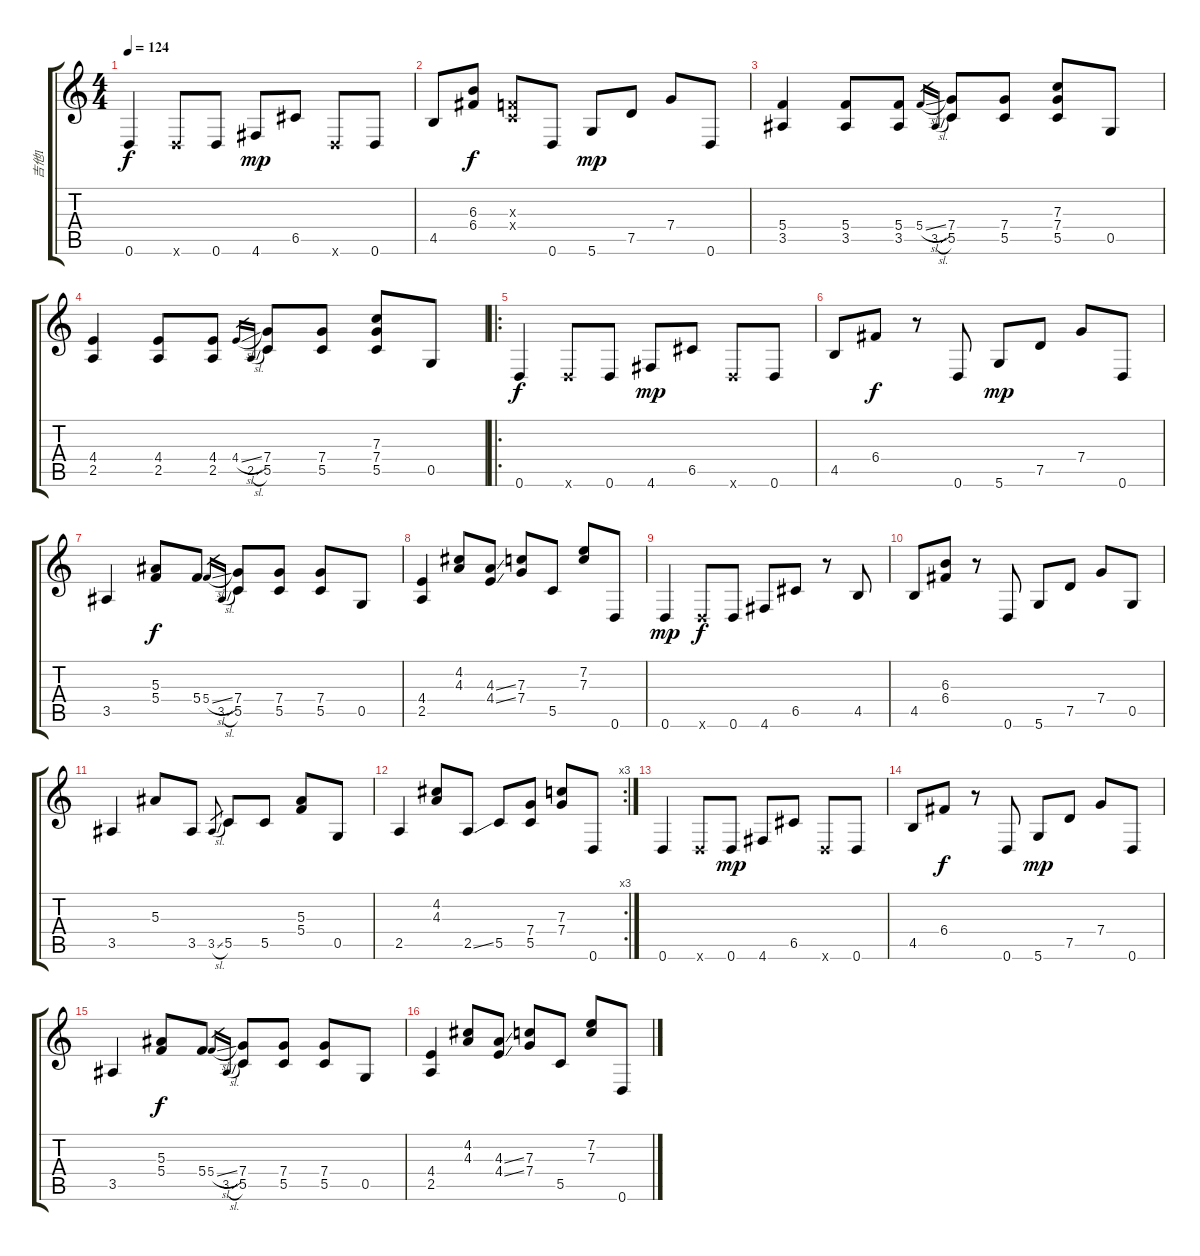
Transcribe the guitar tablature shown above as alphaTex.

\track ("吉他1" "吉他1") {instrument acousticguitarsteel}
\staff {score tabs}
\tuning (D4 A3 F3 C3 G2 D2) {hide}
\ts (4 4)
\tempo 124
\clef g2
\ks c
0.6.4{dy f instrument acousticguitarsteel} 0.6{x}.8 0.6.8 4.6.8{dy mp} 6.5.8 0.6{x}.8 0.6.8 |
4.5.8 (6.3 6.4).8{dy f} (0.3{x} 0.4{x}).8 0.6.8 5.6.8{dy mp} 7.5.8 7.4.8 0.6.8 |
(5.4 3.5).4 (5.4 3.5).8 (5.4 3.5).8 5.4{sl}.16{gr} 3.5{sl}.16{gr} (7.4 5.5).8 (7.4 5.5).8 (7.3 7.4 5.5).8 0.5.8 |
(4.4 2.5).4 (4.4 2.5).8 (4.4 2.5).8 4.4{sl}.16{gr} 2.5{sl}.16{gr} (7.4 5.5).8 (7.4 5.5).8 (7.3 7.4 5.5).8 0.5.8 |
\ro
0.6.4{dy f} 0.6{x}.8 0.6.8 4.6.8{dy mp} 6.5.8 0.6{x}.8 0.6.8 |
4.5.8 6.4.8{dy f} r.8 0.6.8 5.6.8{dy mp} 7.5.8 7.4.8 0.6.8 |
3.5.4 (5.3 5.4).8{dy f} 5.4.8 5.4{sl}.16{gr} 3.5{sl}.16{gr} (7.4 5.5).8 (7.4 5.5).8 (7.4 5.5).8 0.5.8 |
(4.4 2.5).4 (4.2 4.3).8 (4.3{ss} 4.4{ss}).8 (7.3 7.4).8 5.5.8 (7.2 7.3).8 0.6.8 |
0.6.4{dy mp} 0.6{x}.8{dy f} 0.6.8 4.6.8 6.5.8 r.8 4.5.8 |
4.5.8 (6.3 6.4).8 r.8 0.6.8 5.6.8 7.5.8 7.4.8 0.5.8 |
3.5.4 5.3.8 3.5.8 3.5{sl}.8{gr} 5.5.8 5.5.8 (5.3 5.4).8 0.5.8 |
\rc 3
2.5.4 (4.2 4.3).8 2.5{ss}.8 5.5.8 (7.4 5.5).8 (7.3 7.4).8 0.6.8 |
0.6.4 0.6{x}.8 0.6.8{dy mp} 4.6.8 6.5.8 0.6{x}.8 0.6.8 |
4.5.8 6.4.8{dy f} r.8 0.6.8 5.6.8{dy mp} 7.5.8 7.4.8 0.6.8 |
3.5.4 (5.3 5.4).8{dy f} 5.4.8 5.4{sl}.16{gr} 3.5{sl}.16{gr} (7.4 5.5).8 (7.4 5.5).8 (7.4 5.5).8 0.5.8 |
(4.4 2.5).4 (4.2 4.3).8 (4.3{ss} 4.4{ss}).8 (7.3 7.4).8 5.5.8 (7.2 7.3).8 0.6.8
